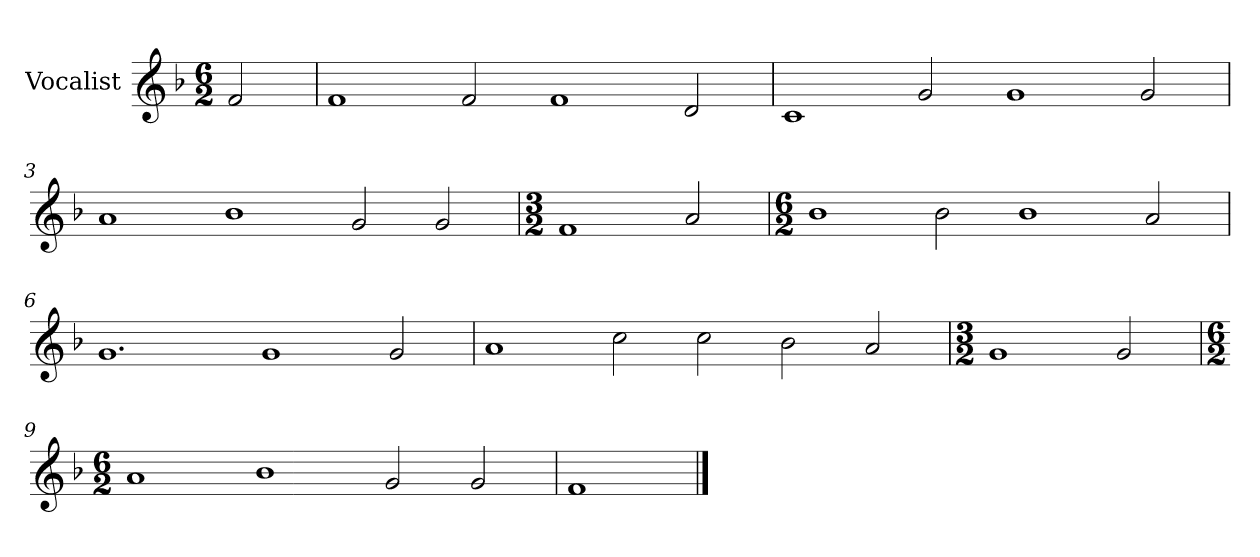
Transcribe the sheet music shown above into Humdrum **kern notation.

**kern
*part1
*staff1
*I"Vocalist
*k[b-]
*F:
*M6/2
=
2f
=1
1f
2f
1f
2d
=2
1c
2g
1g
2g
=3
1a
1b-
2g
2g
=4
*M3/2
1f
2a
=5
*M6/2
1b-
2b-
1b-
2a
=6
1.g
1g
2g
=7
1a
2cc
2cc
2b-
2a
=8
*M3/2
1g
2g
=9
*M6/2
1a
1b-
2g
2g
=10
1f
==
*-
